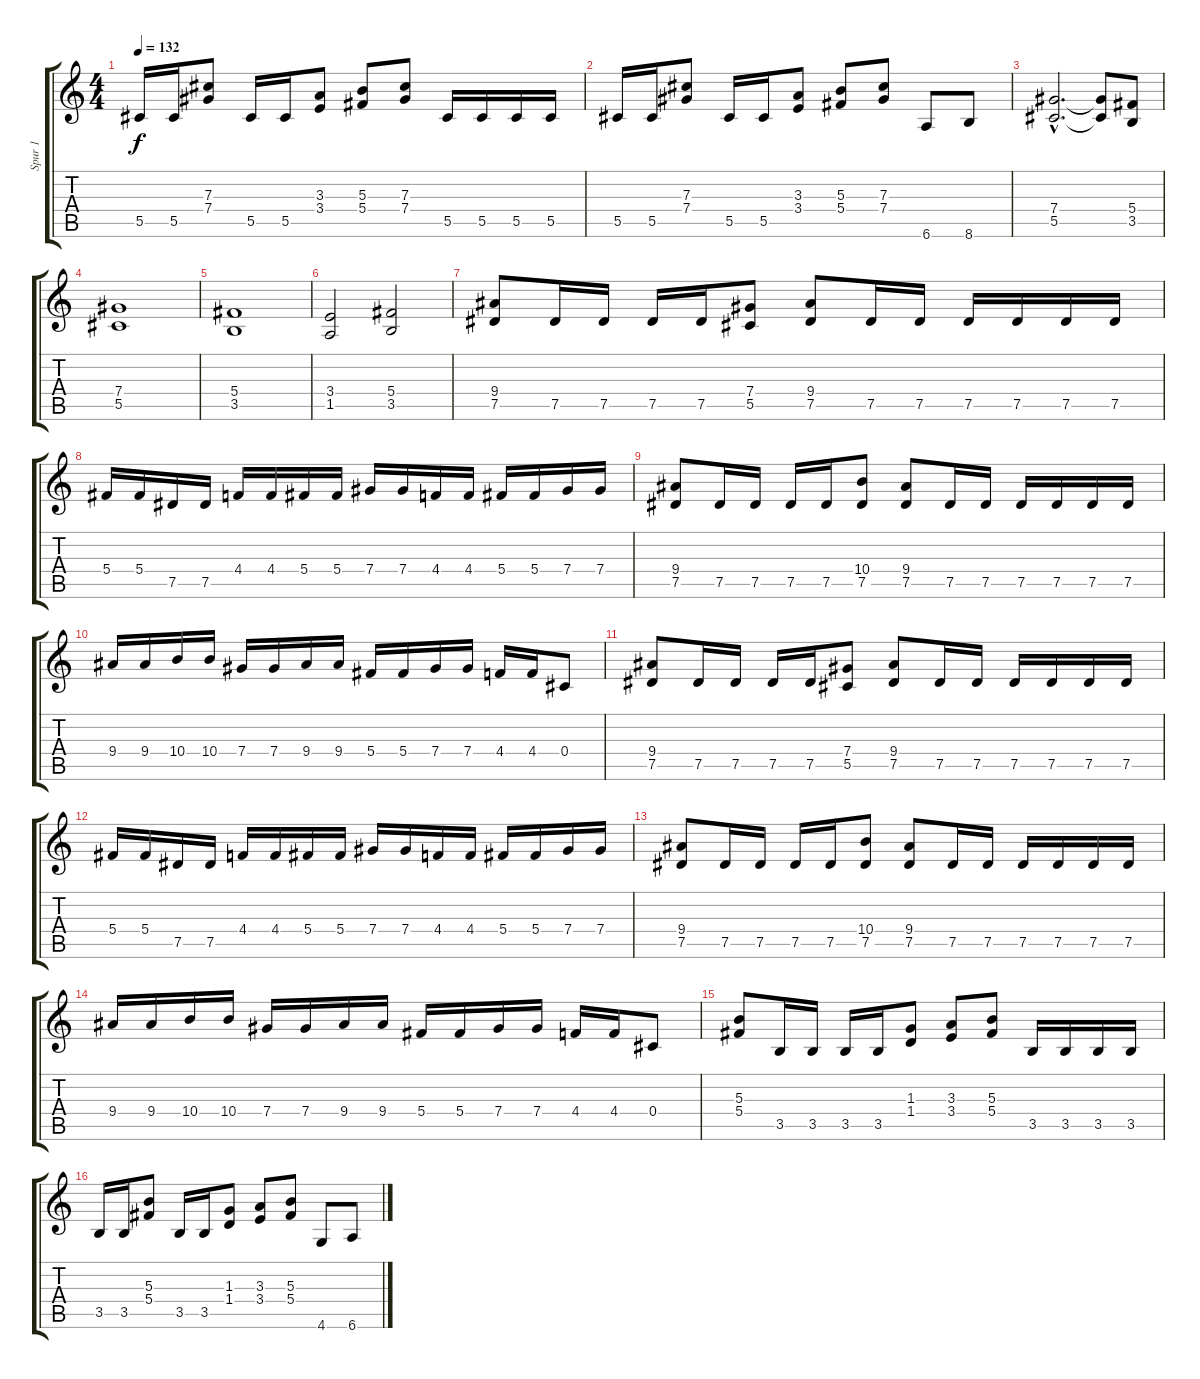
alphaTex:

\track ("Spur 1" "Spur 1") {instrument distortionguitar}
\staff {score tabs}
\tuning (Eb4 Bb3 Gb3 Db3 Ab2 Eb2) {hide}
\ts (4 4)
\tempo 132
\clef g2
\ks c
5.5.16{dy f} 5.5.16 (7.3 7.4).8 5.5.16 5.5.16 (3.3 3.4).8 (5.3 5.4).8 (7.3 7.4).8 5.5.16 5.5.16 5.5.16 5.5.16 |
5.5.16 5.5.16 (7.3 7.4).8 5.5.16 5.5.16 (3.3 3.4).8 (5.3 5.4).8 (7.3 7.4).8 6.6.8 8.6.8 |
(7.4{hac} 5.5{hac}).2{d} (7.4{t} 5.5{t}).8 (5.4 3.5).8 |
(7.4 5.5).1 |
(5.4 3.5).1 |
(3.4 1.5).2 (5.4 3.5).2 |
(9.4 7.5).8 7.5.16 7.5.16 7.5.16 7.5.16 (7.4 5.5).8 (9.4 7.5).8 7.5.16 7.5.16 7.5.16 7.5.16 7.5.16 7.5.16 |
5.4.16 5.4.16 7.5.16 7.5.16 4.4.16 4.4.16 5.4.16 5.4.16 7.4.16 7.4.16 4.4.16 4.4.16 5.4.16 5.4.16 7.4.16 7.4.16 |
(9.4 7.5).8 7.5.16 7.5.16 7.5.16 7.5.16 (10.4 7.5).8 (9.4 7.5).8 7.5.16 7.5.16 7.5.16 7.5.16 7.5.16 7.5.16 |
9.4.16 9.4.16 10.4.16 10.4.16 7.4.16 7.4.16 9.4.16 9.4.16 5.4.16 5.4.16 7.4.16 7.4.16 4.4.16 4.4.16 0.4.8 |
(9.4 7.5).8 7.5.16 7.5.16 7.5.16 7.5.16 (7.4 5.5).8 (9.4 7.5).8 7.5.16 7.5.16 7.5.16 7.5.16 7.5.16 7.5.16 |
5.4.16 5.4.16 7.5.16 7.5.16 4.4.16 4.4.16 5.4.16 5.4.16 7.4.16 7.4.16 4.4.16 4.4.16 5.4.16 5.4.16 7.4.16 7.4.16 |
(9.4 7.5).8 7.5.16 7.5.16 7.5.16 7.5.16 (10.4 7.5).8 (9.4 7.5).8 7.5.16 7.5.16 7.5.16 7.5.16 7.5.16 7.5.16 |
9.4.16 9.4.16 10.4.16 10.4.16 7.4.16 7.4.16 9.4.16 9.4.16 5.4.16 5.4.16 7.4.16 7.4.16 4.4.16 4.4.16 0.4.8 |
(5.3 5.4).8 3.5.16 3.5.16 3.5.16 3.5.16 (1.3 1.4).8 (3.3 3.4).8 (5.3 5.4).8 3.5.16 3.5.16 3.5.16 3.5.16 |
3.5.16 3.5.16 (5.3 5.4).8 3.5.16 3.5.16 (1.3 1.4).8 (3.3 3.4).8 (5.3 5.4).8 4.6.8 6.6.8
